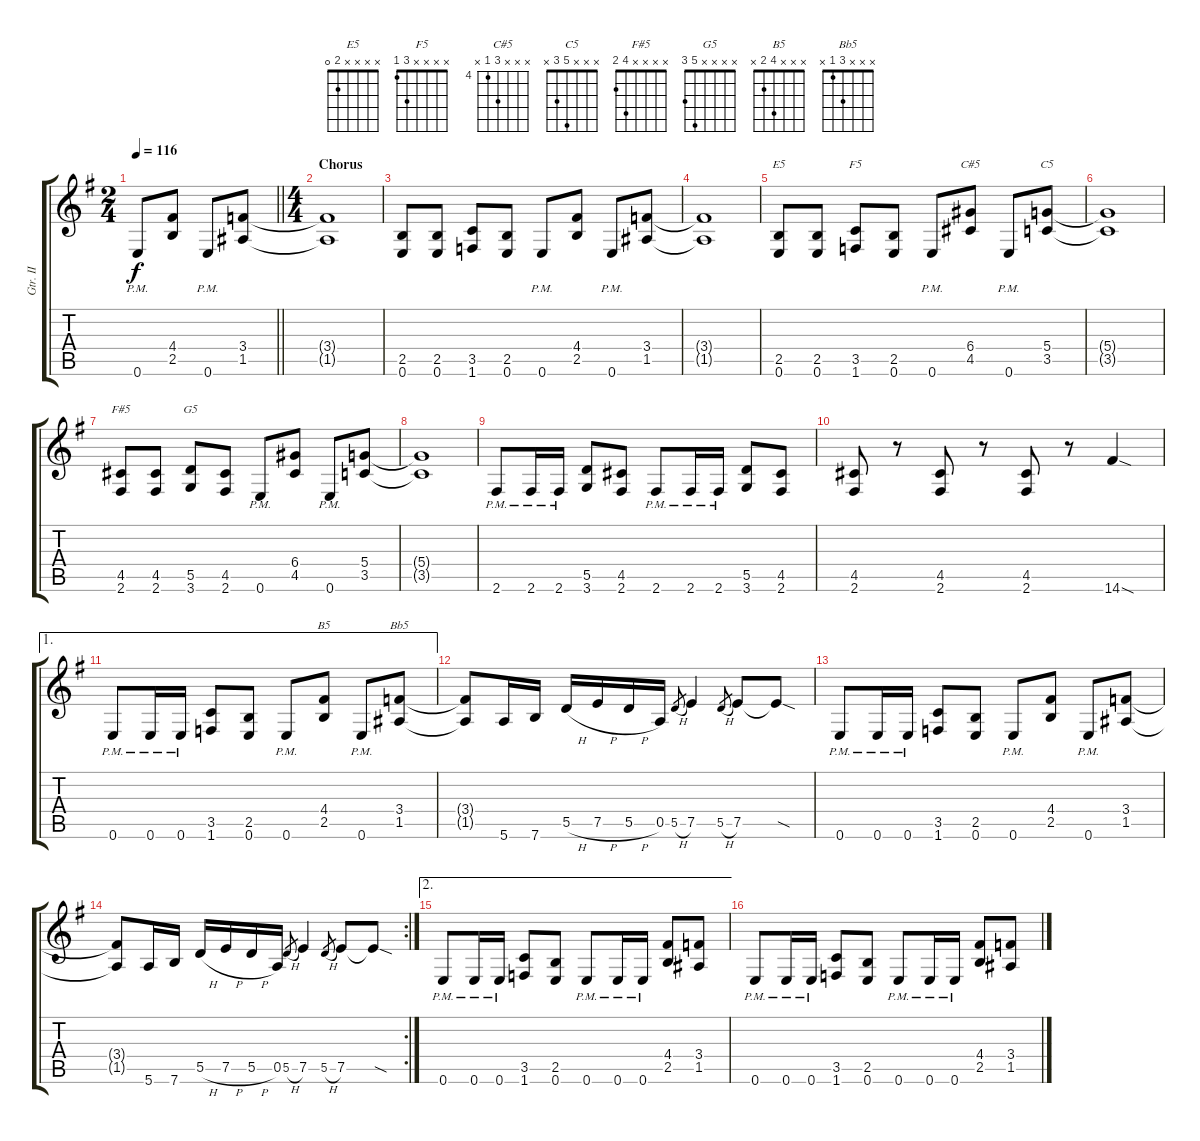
\track ("Gtr. II" "Gtr. II") {instrument distortionguitar}
\staff {score tabs}
\tuning (E4 B3 G3 D3 A2 E2) {hide}
\chord ("E5" x x x x 2 0)
\chord ("F5" x x x x 3 1)
\chord ("C#5" x x x 6 4 x) {firstfret 4}
\chord ("C5" x x x 5 3 x)
\chord ("F#5" x x x x 4 2)
\chord ("G5" x x x x 5 3)
\chord ("B5" x x x 4 2 x)
\chord ("Bb5" x x x 3 1 x)
\ts (2 4)
\tempo 116
\clef g2
\barLineRight lightlight
\ks g
0.6{pm}.8{dy f} (4.4 2.5).8 0.6{pm}.8 (3.4 1.5).8 |
\ts (4 4)
\section ("" "Chorus")
(3.4{t} 1.5{t}).1 |
(2.5 0.6).8 (2.5 0.6).8 (3.5 1.6).8 (2.5 0.6).8 0.6{pm}.8 (4.4 2.5).8 0.6{pm}.8 (3.4 1.5).8 |
(3.4{t} 1.5{t}).1 |
(2.5 0.6).8{ch "E5"} (2.5 0.6).8 (3.5 1.6).8{ch "F5"} (2.5 0.6).8 0.6{pm}.8 (6.4 4.5).8{ch "C#5"} 0.6{pm}.8 (5.4 3.5).8{ch "C5"} |
(5.4{t} 3.5{t}).1 |
(4.5 2.6).8{ch "F#5"} (4.5 2.6).8 (5.5 3.6).8{ch "G5"} (4.5 2.6).8 0.6{pm}.8 (6.4 4.5).8 0.6{pm}.8 (5.4 3.5).8 |
(5.4{t} 3.5{t}).1 |
2.6{pm}.8 2.6{pm}.16 2.6{pm}.16 (5.5 3.6).8 (4.5 2.6).8 2.6{pm}.8 2.6{pm}.16 2.6{pm}.16 (5.5 3.6).8 (4.5 2.6).8 |
(4.5 2.6).8 r.8 (4.5 2.6).8 r.8 (4.5 2.6).8 r.8 14.6{sod}.4 |
\ae 1
0.6{pm}.8 0.6{pm}.16 0.6{pm}.16 (3.5 1.6).8 (2.5 0.6).8 0.6{pm}.8 (4.4 2.5).8{ch "B5"} 0.6{pm}.8 (3.4 1.5).8{ch "Bb5"} |
(3.4{t} 1.5{t}).8 5.6.16 7.6.16 5.5{h}.16 7.5{h}.16 5.5{h}.16 0.5.16 5.5{h}.8{gr} 7.5.4 5.5{h}.8{gr} 7.5.8 7.5{sod t}.8 |
0.6{pm}.8 0.6{pm}.16 0.6{pm}.16 (3.5 1.6).8 (2.5 0.6).8 0.6{pm}.8 (4.4 2.5).8 0.6{pm}.8 (3.4 1.5).8 |
\rc 2
(3.4{t} 1.5{t}).8 5.6.16 7.6.16 5.5{h}.16 7.5{h}.16 5.5{h}.16 0.5.16 5.5{h}.8{gr} 7.5.4 5.5{h}.8{gr} 7.5.8 7.5{sod t}.8 |
\ae 2
0.6{pm}.8 0.6{pm}.16 0.6{pm}.16 (3.5 1.6).8 (2.5 0.6).8 0.6{pm}.8 0.6{pm}.16 0.6{pm}.16 (4.4 2.5).8 (3.4 1.5).8 |
0.6{pm}.8 0.6{pm}.16 0.6{pm}.16 (3.5 1.6).8 (2.5 0.6).8 0.6{pm}.8 0.6{pm}.16 0.6{pm}.16 (4.4 2.5).8 (3.4 1.5).8
